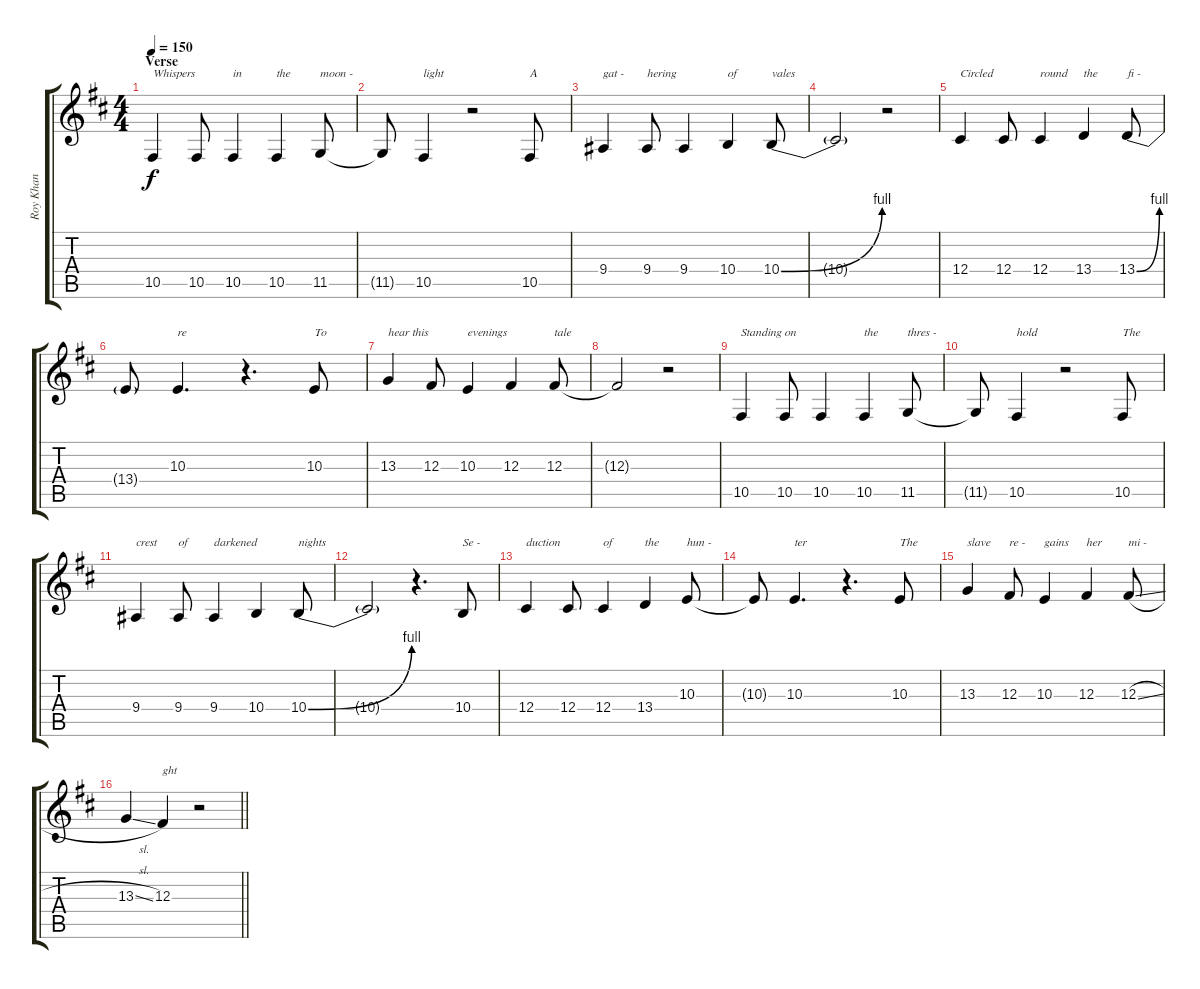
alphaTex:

\track ("Roy Khan" "Roy Khan") {instrument lead2sawtooth}
\staff {score tabs}
\tuning (Eb4 Bb3 Gb3 Db3 Ab2 Eb2) {hide}
\ts (4 4)
\section ("" "Verse")
\tempo 150
\clef g2
\ks bminor
10.5.4{txt "Whispers" dy f} 10.5.8 10.5.4{txt "in"} 10.5.4{txt "the"} 11.5.8{txt "moon -"} |
11.5{t}.8 10.5.4{txt "light"} r.2 10.5.8{txt "A"} |
9.4.4{txt "gat -"} 9.4.8{txt "hering"} 9.4.4 10.4.4{txt "of"} 10.4{be (bend 0 0 60 4)}.8{txt "vales"} |
10.4{t}.2 r.2 |
12.4.4{txt "Circled"} 12.4.8 12.4.4{txt "round"} 13.4.4{txt "the"} 13.4{be (bend 0 0 60 4)}.8{txt "fi -"} |
13.4{t}.8 10.3.4{d txt "re"} r.4{d} 10.3.8{txt "To"} |
13.3.4{txt "hear this"} 12.3.8 10.3.4{txt "evenings"} 12.3.4 12.3.8{txt "tale"} |
12.3{t}.2 r.2 |
10.5.4{txt "Standing on"} 10.5.8 10.5.4 10.5.4{txt "the"} 11.5.8{txt "thres -"} |
11.5{t}.8 10.5.4{txt "hold"} r.2 10.5.8{txt "The"} |
9.4.4{txt "crest"} 9.4.8{txt "of"} 9.4.4{txt "darkened"} 10.4.4 10.4{be (bend 0 0 60 4)}.8{txt "nights"} |
10.4{t}.2 r.4{d} 10.4.8{txt "Se -"} |
12.4.4{txt "duction"} 12.4.8 12.4.4{txt "of"} 13.4.4{txt "the"} 10.3.8{txt "hun -"} |
10.3{t}.8 10.3.4{d txt "ter"} r.4{d} 10.3.8{txt "The"} |
13.3.4{txt "slave"} 12.3.8{txt "re -"} 10.3.4{txt "gains"} 12.3.4{txt "her"} 12.3{sl}.8{txt "mi -"} |
\barLineRight lightlight
13.3{sl}.4 12.3.4{txt "ght"} r.2
